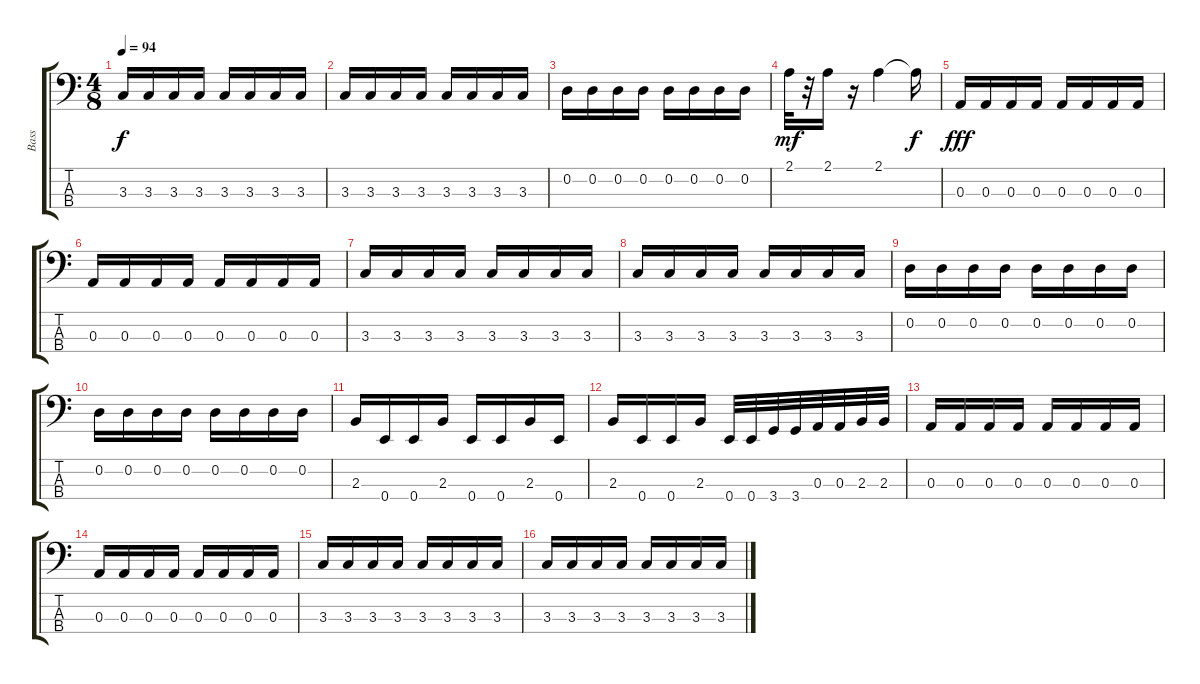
\track ("Bass" "Bass") {instrument electricbasspick}
\staff {score tabs}
\tuning (G2 D2 A1 E1) {hide}
\ts (4 8)
\tempo 94
\clef f4
\ks c
3.3.16{dy f} 3.3.16 3.3.16 3.3.16 3.3.16 3.3.16 3.3.16 3.3.16 |
3.3.16 3.3.16 3.3.16 3.3.16 3.3.16 3.3.16 3.3.16 3.3.16 |
0.2.16 0.2.16 0.2.16 0.2.16 0.2.16 0.2.16 0.2.16 0.2.16 |
2.1.32{dy mf} r.32 2.1.16 r.16 2.1.4 2.1{t}.16{dy f} |
0.3.16{dy fff} 0.3.16 0.3.16 0.3.16 0.3.16 0.3.16 0.3.16 0.3.16 |
0.3.16 0.3.16 0.3.16 0.3.16 0.3.16 0.3.16 0.3.16 0.3.16 |
3.3.16 3.3.16 3.3.16 3.3.16 3.3.16 3.3.16 3.3.16 3.3.16 |
3.3.16 3.3.16 3.3.16 3.3.16 3.3.16 3.3.16 3.3.16 3.3.16 |
0.2.16 0.2.16 0.2.16 0.2.16 0.2.16 0.2.16 0.2.16 0.2.16 |
0.2.16 0.2.16 0.2.16 0.2.16 0.2.16 0.2.16 0.2.16 0.2.16 |
2.3.16 0.4.16 0.4.16 2.3.16 0.4.16 0.4.16 2.3.16 0.4.16 |
2.3.16 0.4.16 0.4.16 2.3.16 0.4.32 0.4.32 3.4.32 3.4.32 0.3.32 0.3.32 2.3.32 2.3.32 |
0.3.16 0.3.16 0.3.16 0.3.16 0.3.16 0.3.16 0.3.16 0.3.16 |
0.3.16 0.3.16 0.3.16 0.3.16 0.3.16 0.3.16 0.3.16 0.3.16 |
3.3.16 3.3.16 3.3.16 3.3.16 3.3.16 3.3.16 3.3.16 3.3.16 |
3.3.16 3.3.16 3.3.16 3.3.16 3.3.16 3.3.16 3.3.16 3.3.16
